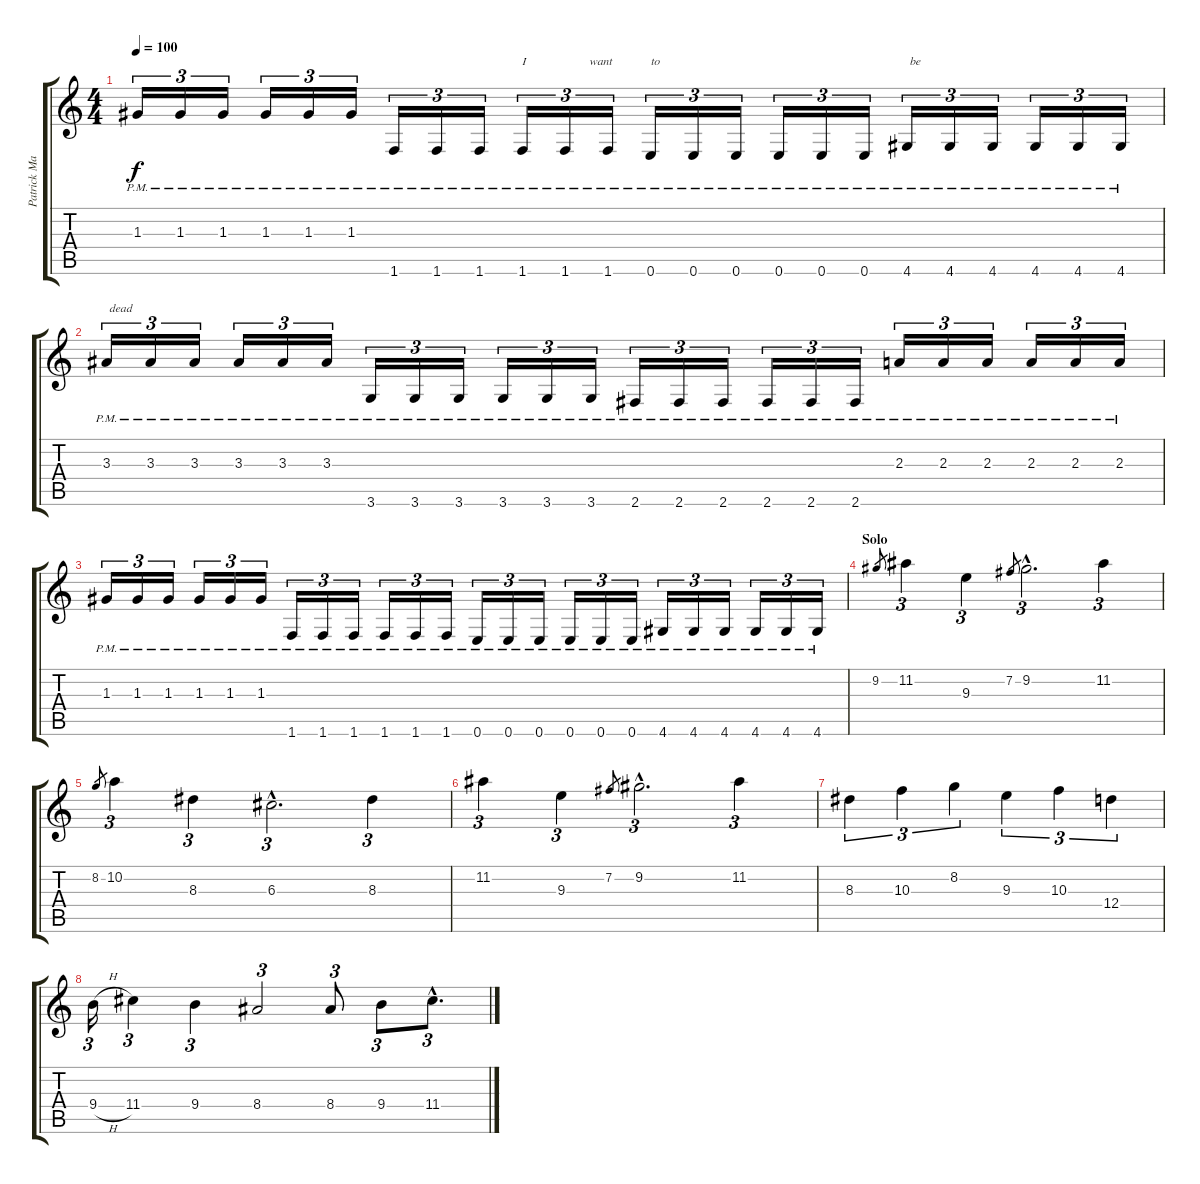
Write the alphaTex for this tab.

\track ("Patrick Mameli (lead)" "Patrick Ma") {instrument distortionguitar}
\staff {score tabs}
\tuning (E4 B3 G3 D3 A2 E2) {hide}
\ts (4 4)
\tempo 100
\clef g2
\ks c
1.3{pm}.16{tu (3 2) dy f} 1.3{pm}.16{tu (3 2)} 1.3{pm}.16{tu (3 2)} 1.3{pm}.16{tu (3 2)} 1.3{pm}.16{tu (3 2)} 1.3{pm}.16{tu (3 2)} 1.6{pm}.16{tu (3 2)} 1.6{pm}.16{tu (3 2)} 1.6{pm}.16{tu (3 2)} 1.6{pm}.16{tu (3 2) txt "I                     want             to      "} 1.6{pm}.16{tu (3 2)} 1.6{pm}.16{tu (3 2)} 0.6{pm}.16{tu (3 2)} 0.6{pm}.16{tu (3 2)} 0.6{pm}.16{tu (3 2)} 0.6{pm}.16{tu (3 2)} 0.6{pm}.16{tu (3 2)} 0.6{pm}.16{tu (3 2)} 4.6{pm}.16{tu (3 2) txt " be "} 4.6{pm}.16{tu (3 2)} 4.6{pm}.16{tu (3 2)} 4.6{pm}.16{tu (3 2)} 4.6{pm}.16{tu (3 2)} 4.6{pm}.16{tu (3 2)} |
3.3{pm}.16{tu (3 2) txt " dead"} 3.3{pm}.16{tu (3 2)} 3.3{pm}.16{tu (3 2)} 3.3{pm}.16{tu (3 2)} 3.3{pm}.16{tu (3 2)} 3.3{pm}.16{tu (3 2)} 3.6{pm}.16{tu (3 2)} 3.6{pm}.16{tu (3 2)} 3.6{pm}.16{tu (3 2)} 3.6{pm}.16{tu (3 2)} 3.6{pm}.16{tu (3 2)} 3.6{pm}.16{tu (3 2)} 2.6{pm}.16{tu (3 2)} 2.6{pm}.16{tu (3 2)} 2.6{pm}.16{tu (3 2)} 2.6{pm}.16{tu (3 2)} 2.6{pm}.16{tu (3 2)} 2.6{pm}.16{tu (3 2)} 2.3{pm}.16{tu (3 2)} 2.3{pm}.16{tu (3 2)} 2.3{pm}.16{tu (3 2)} 2.3{pm}.16{tu (3 2)} 2.3{pm}.16{tu (3 2)} 2.3{pm}.16{tu (3 2)} |
1.3{pm}.16{tu (3 2)} 1.3{pm}.16{tu (3 2)} 1.3{pm}.16{tu (3 2)} 1.3{pm}.16{tu (3 2)} 1.3{pm}.16{tu (3 2)} 1.3{pm}.16{tu (3 2)} 1.6{pm}.16{tu (3 2)} 1.6{pm}.16{tu (3 2)} 1.6{pm}.16{tu (3 2)} 1.6{pm}.16{tu (3 2)} 1.6{pm}.16{tu (3 2)} 1.6{pm}.16{tu (3 2)} 0.6{pm}.16{tu (3 2)} 0.6{pm}.16{tu (3 2)} 0.6{pm}.16{tu (3 2)} 0.6{pm}.16{tu (3 2)} 0.6{pm}.16{tu (3 2)} 0.6{pm}.16{tu (3 2)} 4.6{pm}.16{tu (3 2)} 4.6{pm}.16{tu (3 2)} 4.6{pm}.16{tu (3 2)} 4.6{pm}.16{tu (3 2)} 4.6{pm}.16{tu (3 2)} 4.6{pm}.16{tu (3 2)} |
\section ("" "Solo")
9.2.8{gr} 11.2.4{tu (3 2) volume 16 balance 8} 9.3.4{tu (3 2)} 7.2.8{gr} 9.2{hac}.2{d tu (3 2)} 11.2.4{tu (3 2)} |
8.2.8{gr} 10.2.4{tu (3 2)} 8.3.4{tu (3 2)} 6.3{hac}.2{d tu (3 2)} 8.3.4{tu (3 2)} |
11.2.4{tu (3 2)} 9.3.4{tu (3 2)} 7.2.8{gr} 9.2{hac}.2{d tu (3 2)} 11.2.4{tu (3 2)} |
8.3.4{tu (3 2)} 10.3.4{tu (3 2)} 8.2.4{tu (3 2)} 9.3.4{tu (3 2)} 10.3.4{tu (3 2)} 12.4.4{tu (3 2)} |
9.4{h}.16{tu (3 2)} 11.4.4{tu (3 2)} 9.4.4{tu (3 2)} 8.4.2{tu (3 2)} 8.4.8{tu (3 2)} 9.4.8{tu (3 2)} 11.4{hac}.8{d tu (3 2)}
